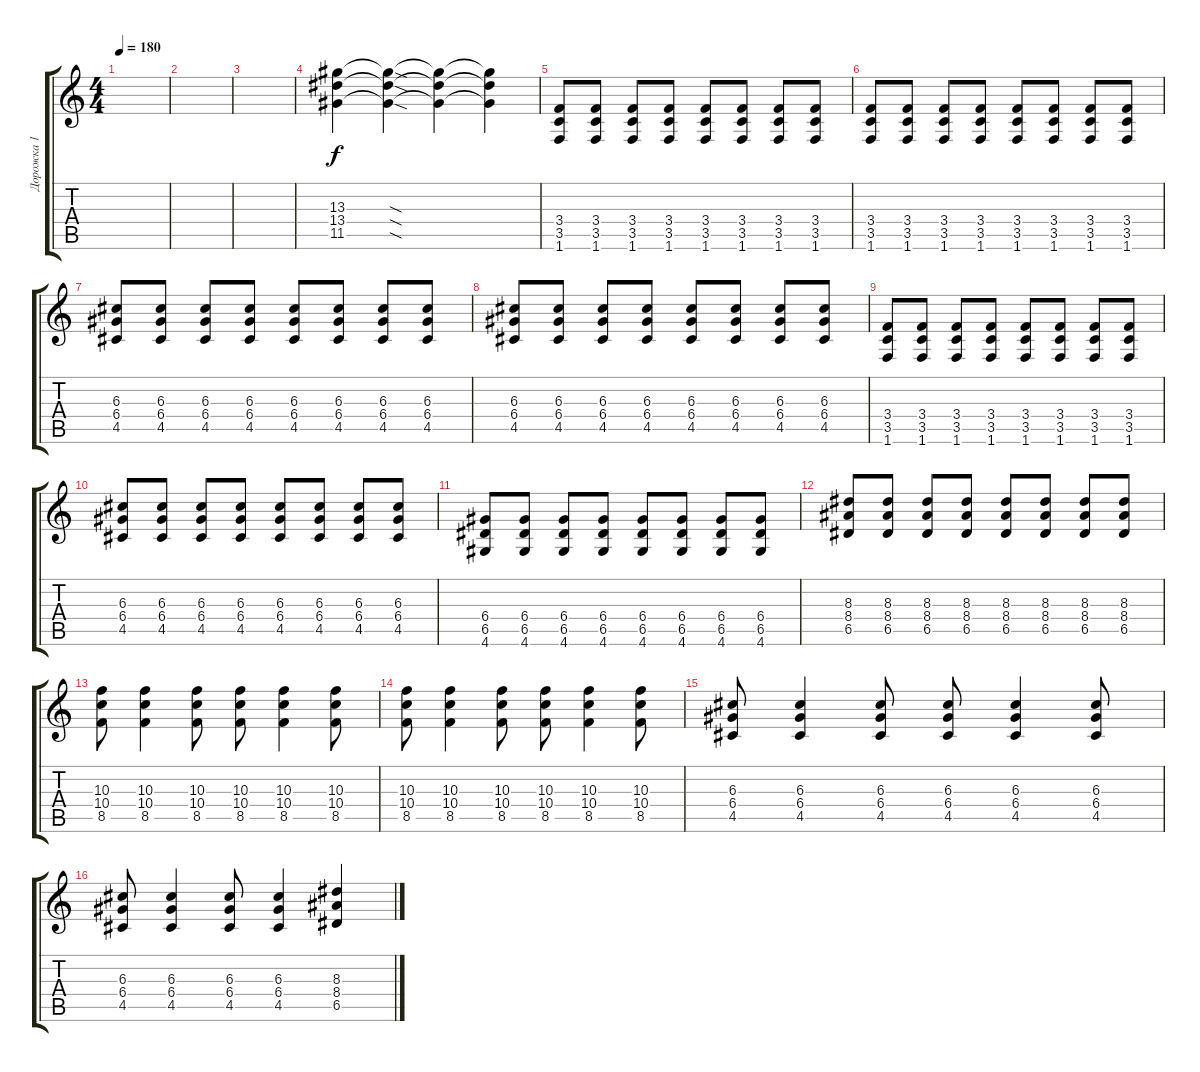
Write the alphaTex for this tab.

\track ("Дорожка 1" "Дорожка 1") {instrument distortionguitar}
\staff {score tabs}
\tuning (E4 B3 G3 D3 A2 E2) {hide}
\ts (4 4)
\tempo 180
\clef g2
\ks c
|
|
|
(13.3 13.4 11.5).4 (13.3{sod t} 13.4{sod t} 11.5{sod t}).4 (13.3{t} 13.4{t} 11.5{t}).4 (13.3{t} 13.4{t} 11.5{t}).4 |
(3.4 3.5 1.6).8 (3.4 3.5 1.6).8 (3.4 3.5 1.6).8 (3.4 3.5 1.6).8 (3.4 3.5 1.6).8 (3.4 3.5 1.6).8 (3.4 3.5 1.6).8 (3.4 3.5 1.6).8 |
(3.4 3.5 1.6).8 (3.4 3.5 1.6).8 (3.4 3.5 1.6).8 (3.4 3.5 1.6).8 (3.4 3.5 1.6).8 (3.4 3.5 1.6).8 (3.4 3.5 1.6).8 (3.4 3.5 1.6).8 |
(6.3 6.4 4.5).8 (6.3 6.4 4.5).8 (6.3 6.4 4.5).8 (6.3 6.4 4.5).8 (6.3 6.4 4.5).8 (6.3 6.4 4.5).8 (6.3 6.4 4.5).8 (6.3 6.4 4.5).8 |
(6.3 6.4 4.5).8 (6.3 6.4 4.5).8 (6.3 6.4 4.5).8 (6.3 6.4 4.5).8 (6.3 6.4 4.5).8 (6.3 6.4 4.5).8 (6.3 6.4 4.5).8 (6.3 6.4 4.5).8 |
(3.4 3.5 1.6).8 (3.4 3.5 1.6).8 (3.4 3.5 1.6).8 (3.4 3.5 1.6).8 (3.4 3.5 1.6).8 (3.4 3.5 1.6).8 (3.4 3.5 1.6).8 (3.4 3.5 1.6).8 |
(6.3 6.4 4.5).8 (6.3 6.4 4.5).8 (6.3 6.4 4.5).8 (6.3 6.4 4.5).8 (6.3 6.4 4.5).8 (6.3 6.4 4.5).8 (6.3 6.4 4.5).8 (6.3 6.4 4.5).8 |
(6.4 6.5 4.6).8 (6.4 6.5 4.6).8 (6.4 6.5 4.6).8 (6.4 6.5 4.6).8 (6.4 6.5 4.6).8 (6.4 6.5 4.6).8 (6.4 6.5 4.6).8 (6.4 6.5 4.6).8 |
(8.3 8.4 6.5).8 (8.3 8.4 6.5).8 (8.3 8.4 6.5).8 (8.3 8.4 6.5).8 (8.3 8.4 6.5).8 (8.3 8.4 6.5).8 (8.3 8.4 6.5).8 (8.3 8.4 6.5).8 |
(10.3 10.4 8.5).8 (10.3 10.4 8.5).4 (10.3 10.4 8.5).8 (10.3 10.4 8.5).8 (10.3 10.4 8.5).4 (10.3 10.4 8.5).8 |
(10.3 10.4 8.5).8 (10.3 10.4 8.5).4 (10.3 10.4 8.5).8 (10.3 10.4 8.5).8 (10.3 10.4 8.5).4 (10.3 10.4 8.5).8 |
(6.3 6.4 4.5).8 (6.3 6.4 4.5).4 (6.3 6.4 4.5).8 (6.3 6.4 4.5).8 (6.3 6.4 4.5).4 (6.3 6.4 4.5).8 |
(6.3 6.4 4.5).8 (6.3 6.4 4.5).4 (6.3 6.4 4.5).8 (6.3 6.4 4.5).4 (8.3 8.4 6.5).4
